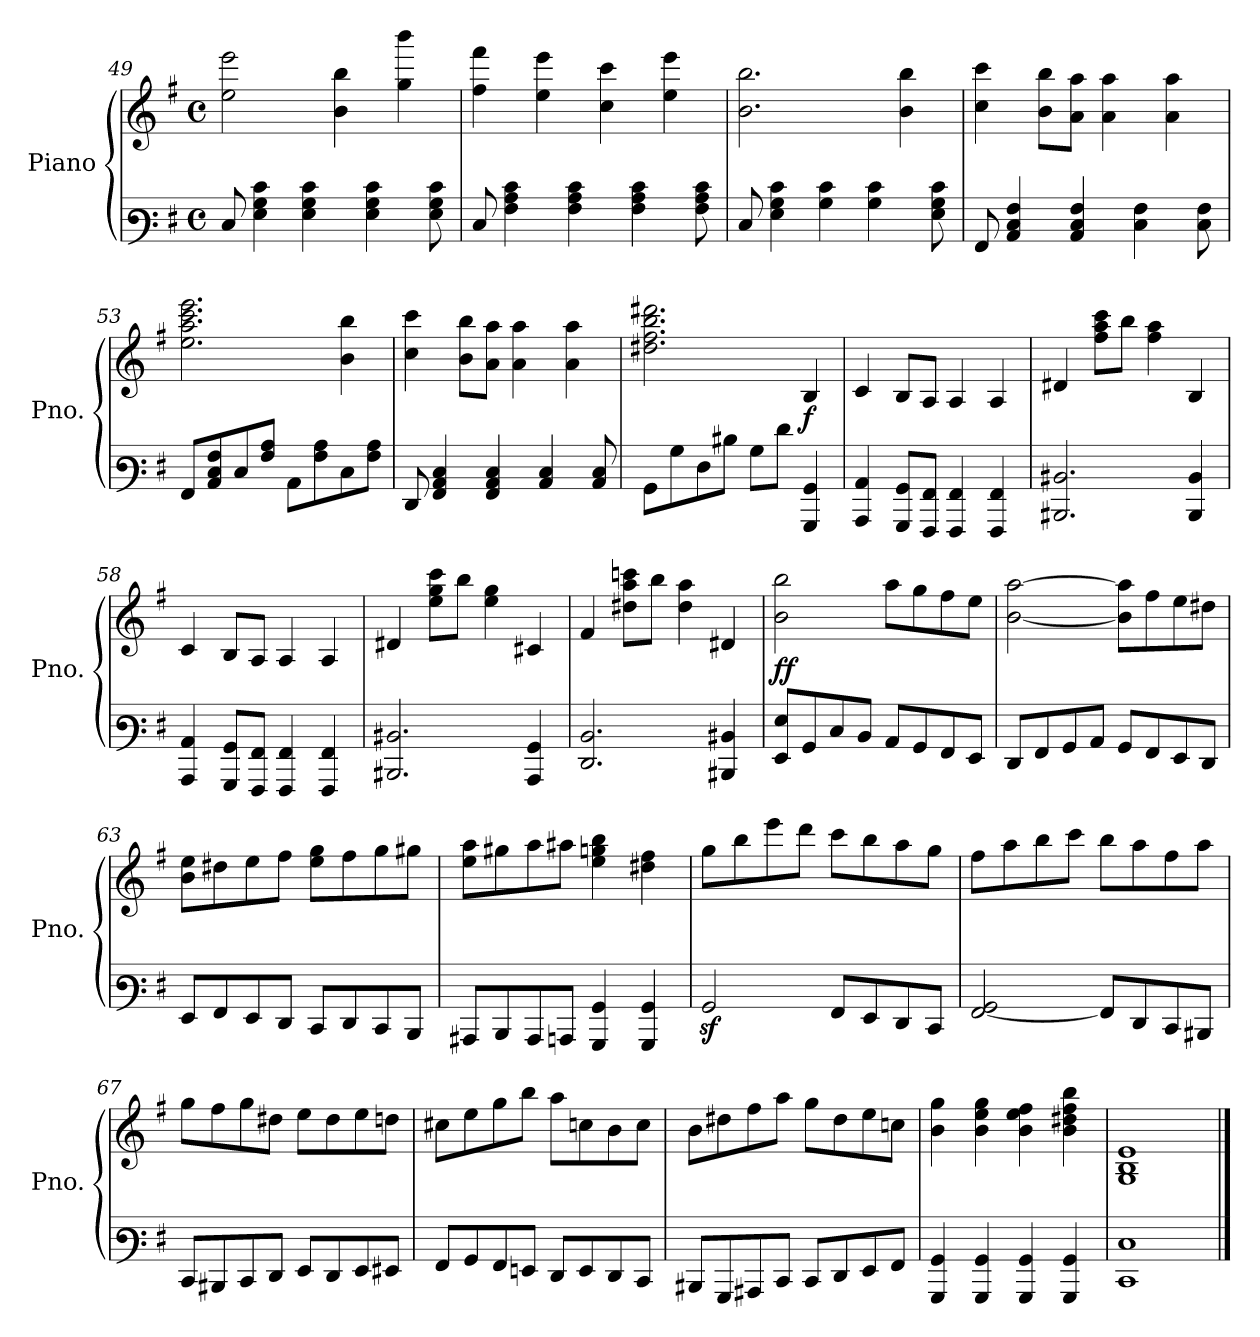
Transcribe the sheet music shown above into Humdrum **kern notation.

**kern	**kern	**dynam
*part1	*part1	*part1
*staff2	*staff1	*staff1/2
*I"Piano	*	*
*I'Pno.	*	*
!!LO:LB:g=z
*clefF3	*clefG2	*
*k[f#]	*k[f#]	*
*M4/4	*M4/4	*
*met(c)	*met(c)	*
=49	=49	=49
8E/	2ee\ 2eee\	.
4G\ 4B\ 4e\	.	.
4G\ 4B\ 4e\	.	.
.	4b\ 4bb\	.
4G\ 4B\ 4e\	.	.
.	4gg\ 4bbb\	.
8G\ 8B\ 8e\	.	.
=50	=50	=50
8E/	4ff#\ 4fff#\	.
4A\ 4c\ 4e\	.	.
.	4ee\ 4eee\	.
4A\ 4c\ 4e\	.	.
.	4cc\ 4ccc\	.
4A\ 4c\ 4e\	.	.
.	4ee\ 4eee\	.
8A\ 8c\ 8e\	.	.
=51	=51	=51
8E/	2.b\ 2.bb\	.
4G\ 4B\ 4e\	.	.
4B\ 4e\	.	.
4B\ 4e\	.	.
.	4b\ 4bb\	.
8G\ 8B\ 8e\	.	.
=52	=52	=52
8AA/	4cc\ 4ccc\	.
4C/ 4E/ 4A/	.	.
.	8b\ 8bb\L	.
4C/ 4E/ 4A/	8a\ 8aa\J	.
.	4a\ 4aa\	.
4E\ 4A\	.	.
.	4a\ 4aa\	.
8E\ 8A\	.	.
=53	=53	=53
8AA/L	2.ee\ 2.aa\ 2.ccc\ 2.eee\	.
8C/ 8E/ 8A/	.	.
8E/	.	.
8A/ 8c/J	.	.
8C\L	.	.
8A\ 8c\	.	.
8E\	4b\ 4bb\	.
8A\ 8c\J	.	.
=54	=54	=54
8FF#/	4cc\ 4ccc\	.
4AA/ 4C/ 4E/	.	.
.	8b\ 8bb\L	.
4AA/ 4C/ 4E/	8a\ 8aa\J	.
.	4a\ 4aa\	.
4C/ 4E/	.	.
.	4a\ 4aa\	.
8C/ 8E/	.	.
!!LO:LB:g=z
=55	=55	=55
8BB\L	2.dd#X\ 2.ff#\ 2.bb\ 2.ddd#X\	.
8B\	.	.
8F#\	.	.
8d#X\J	.	.
8B\L	.	.
8f#\J	.	.
!	!	!LO:DY:b
4BBB/ 4BB/	4B/	f
=56	=56	=56
4CC/ 4C/	4c/	.
8BBB/ 8BB/L	8B/L	.
8AAA/ 8AA/J	8A/J	.
4AAA/ 4AA/	4A/	.
4AAA/ 4AA/	4A/	.
=57	=57	=57
2.DD#X/ 2.D#X/	4d#X/	.
.	8ff#\ 8aa\ 8ccc\L	.
.	8bb\J	.
.	4ff#\ 4aa\	.
4DD#/ 4D#/	4B/	.
=58	=58	=58
4CC/ 4C/	4c/	.
8BBB/ 8BB/L	8B/L	.
8AAA/ 8AA/J	8A/J	.
4AAA/ 4AA/	4A/	.
4AAA/ 4AA/	4A/	.
=59	=59	=59
2.DD#X/ 2.D#X/	4d#X/	.
.	8ee\ 8gg\ 8ccc\L	.
.	8bb\J	.
.	4ee\ 4gg\	.
4CC/ 4BB/	4c#X/	.
!!LO:LB:g=z
=60	=60	=60
2.FF#/ 2.D/	4f#/	.
.	8dd#X\ 8aa\ 8cccn\L	.
.	8bb\J	.
.	4dd#\ 4aa\	.
4DD#X/ 4D#X/	4d#X/	.
=61	=61	=61
!	!	!LO:DY:b
8GG/ 8G/L	2b\ 2bb\	ff
8BB/	.	.
8E/	.	.
8D/J	.	.
8C/L	8aa\L	.
8BB/	8gg\	.
8AA/	8ff#\	.
8GG/J	8ee\J	.
=62	=62	=62
8FF#/L	[2b\ [2aa\	.
8AA/	.	.
8BB/	.	.
8C/J	.	.
8BB/L	8b\] 8aa\]L	.
8AA/	8ff#\	.
8GG/	8ee\	.
8FF#/J	8dd#X\J	.
=63	=63	=63
8GG/L	8b\ 8ee\L	.
8AA/	8dd#X\	.
8GG/	8ee\	.
8FF#/J	8ff#\J	.
8EE/L	8ee\ 8gg\L	.
8FF#/	8ff#\	.
8EE/	8gg\	.
8DD/J	8gg#X\J	.
!!LO:LB:g=z
=64	=64	=64
8CC#X/L	8ee\ 8aa\L	.
8DD/	8gg#X\	.
8CC#/	8aa\	.
8CCn/J	8aa#X\J	.
4BBB/ 4BB/	4ee\ 4ggn\ 4bb\	.
4BBB/ 4BB/	4dd#X\ 4ff#\	.
=65	=65	=65
2BBz</	8gg\L	.
.	8bb\	.
.	8eee\	.
.	8ddd\J	.
8AA/L	8ccc\L	.
8GG/	8bb\	.
8FF#/	8aa\	.
8EE/J	8gg\J	.
=66	=66	=66
[2AA/ 2BB/	8ff#\L	.
.	8aa\	.
.	8bb\	.
.	8ccc\J	.
8AA/L]	8bb\L	.
8FF#/	8aa\	.
8EE/	8ff#\	.
8DD#X/J	8aa\J	.
!!LO:LB:g=z
=67	=67	=67
8EE/L	8gg\L	.
8DD#X/	8ff#\	.
8EE/	8gg\	.
8FF#/J	8dd#X\J	.
8GG/L	8ee\L	.
8FF#/	8dd#\	.
8GG/	8ee\	.
8GG#X/J	8ddn\J	.
=68	=68	=68
8AA/L	8cc#X\L	.
8BB/	8ee\	.
8AA/	8gg\	.
8GGn/J	8bb\J	.
8FF#/L	8aa\L	.
8GG/	8ccn\	.
8FF#/	8b\	.
8EE/J	8cc\J	.
=69	=69	=69
8DD#X/L	8b\L	.
8BBB/	8dd#X\	.
8CC#X/	8ff#\	.
8EE/J	8aa\J	.
8EE/L	8gg\L	.
8FF#/	8dd#\	.
8GG/	8ee\	.
8AA/J	8ccn\J	.
=70	=70	=70
4BBB/ 4BB/	4b\ 4gg\	.
4BBB/ 4BB/	4b\ 4ee\ 4gg\	.
4BBB/ 4BB/	4b\ 4ee\ 4ff#\	.
4BBB/ 4BB/	4b\ 4dd#X\ 4ff#\ 4bb\	.
!!LO:PB:g=z
=71	=71	=71
1EE 1E	1G 1B 1e	.
==	==	==
*-	*-	*-
